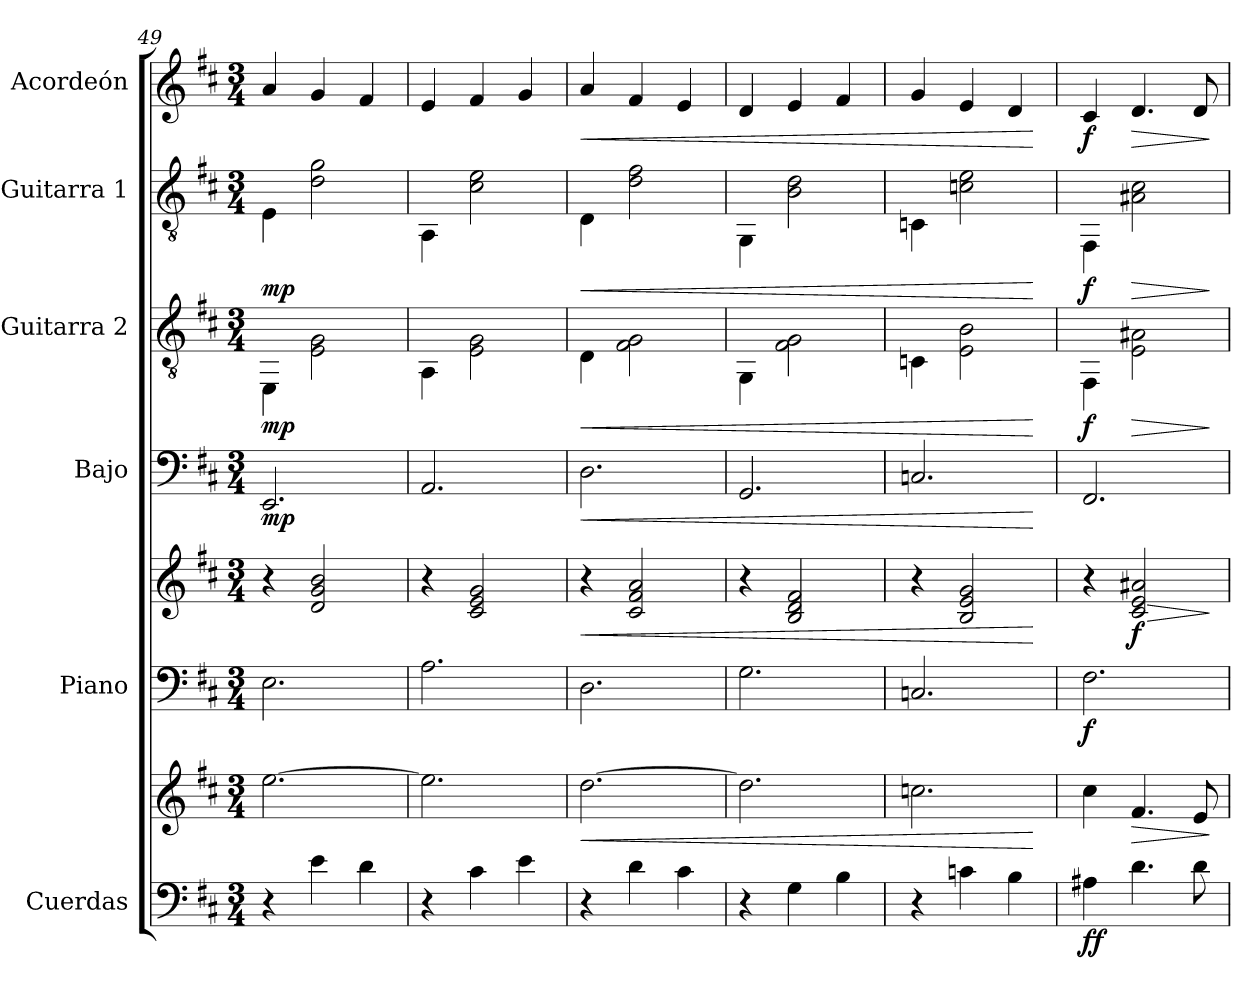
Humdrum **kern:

**kern	**kern	**dynam	**kern	**kern	**dynam	**kern	**dynam	**kern	**dynam	**kern	**dynam	**kern	**dynam
*part6	*part6	*part6	*part5	*part5	*part5	*part4	*part4	*part3	*part3	*part2	*part2	*part1	*part1
*staff8	*staff7	*staff7/8	*staff6	*staff5	*staff5/6	*staff4	*staff4	*staff3	*staff3	*staff2	*staff2	*staff1	*staff1
*I"Cuerdas	*	*	*I"Piano	*	*	*I"Bajo	*	*I"Guitarra 2	*	*I"Guitarra 1	*	*I"Acordeón	*
*I'Cuerd.	*	*	*I'Pno.	*	*	*I'Bajo	*	*I'Guit.2	*	*I'Guit.1	*	*I'Acord.	*
*clefF4	*clefG2	*	*clefF4	*clefG2	*	*clefF4	*	*clefGv2	*	*clefGv2	*	*clefG2	*
*	*	*	*	*	*	*ITrd7c12	*	*	*	*	*	*	*
*k[f#c#]	*k[f#c#]	*	*k[f#c#]	*k[f#c#]	*	*k[f#c#]	*	*k[f#c#]	*	*k[f#c#]	*	*k[f#c#]	*
*M3/4	*M3/4	*	*M3/4	*M3/4	*	*M3/4	*	*M3/4	*	*M3/4	*	*M3/4	*
=49	=49	=49	=49	=49	=49	=49	=49	=49	=49	=49	=49	=49	=49
!	!	!LO:DY:b=2	!	!	!	!	!	!	!	!	!	!	!
!	!	!LO:DY:n=1:b	!	!	!LO:DY:b=2	!	!	!	!	!	!	!	!
!	!	!	!	!	!LO:DY:n=1:b	!	!LO:DY:b	!	!LO:DY:b	!	!LO:DY:b	!	!
4r	[2.ee\	mp mp	2.E\	4r	mp mp	2.EEE/	mp	4EE\	mp	4E\	mp	4a/	.
4e\	.	.	.	2d/ 2g/ 2b/	.	.	.	2E\ 2G\	.	2d\ 2g\	.	4g/	.
4d\	.	.	.	.	.	.	.	.	.	.	.	4f#/	.
=50	=50	=50	=50	=50	=50	=50	=50	=50	=50	=50	=50	=50	=50
4r	2.ee\]	.	2.A\	4r	.	2.AAA/	.	4AA\	.	4AA\	.	4e/	.
4c#\	.	.	.	2c#/ 2e/ 2g/	.	.	.	2E\ 2G\	.	2c#\ 2e\	.	4f#/	.
4e\	.	.	.	.	.	.	.	.	.	.	.	4g/	.
=51	=51	=51	=51	=51	=51	=51	=51	=51	=51	=51	=51	=51	=51
!	!	!LO:HP:b	!	!	!LO:HP:b	!	!LO:HP:b	!	!LO:HP:b	!	!LO:HP:b	!	!LO:HP:b
4r	[2.dd\	<	2.D\	4r	<	2.DD\	<	4D\	<	4D\	<	4a/	<
4d\	.	.	.	2c#/ 2f#/ 2a/	.	.	.	2F#\ 2G\	.	2d\ 2f#\	.	4f#/	.
4c#\	.	.	.	.	.	.	.	.	.	.	.	4e/	.
!!LO:PB:g=z
=52	=52	=52	=52	=52	=52	=52	=52	=52	=52	=52	=52	=52	=52
4r	2.dd\]	.	2.G\	4r	.	2.GGG/	.	4GG\	.	4GG\	.	4d/	.
4G\	.	.	.	2B/ 2d/ 2f#/	.	.	.	2F#\ 2G\	.	2B\ 2d\	.	4e/	.
4B\	.	.	.	.	.	.	.	.	.	.	.	4f#/	.
=53	=53	=53	=53	=53	=53	=53	=53	=53	=53	=53	=53	=53	=53
4r	2.ccn\	.	2.Cn/	4r	.	2.CCn/	.	4Cn\	.	4Cn\	.	4g/	.
4cn\	.	.	.	2B/ 2e/ 2g/	.	.	.	2E\ 2B\	.	2cn\ 2e\	.	4e/	.
4B\	.	.	.	.	.	.	.	.	.	.	.	4d/	.
.	.	[	.	.	[	.	[	.	[	.	[	.	[
=54	=54	=54	=54	=54	=54	=54	=54	=54	=54	=54	=54	=54	=54
!	!	!LO:DY:b=2	!	!	!	!	!	!	!	!	!	!	!
!	!	!LO:DY:n=1:b	!	!	!LO:DY:b=2	!	!	!	!LO:DY:b	!	!LO:DY:b	!	!LO:DY:b
4A#X\	4cc#\	f f	2.F#\	4r	f	2.FFF#/	.	4FF#\	f	4FF#\	f	4c#/	f
!	!	!LO:HP:b	!	!	!LO:HP:b	!	!	!	!LO:HP:b	!	!LO:HP:b	!	!LO:HP:b
!	!	!	!	!	!LO:DY:n=1:b	!	!	!	!	!	!	!	!
4.d\	4.f#/	>	.	2c#/ 2e/ 2a#X/	> f	.	.	2E\ 2A#X\	>	2A#X\ 2c#\	>	4.d/	>
8d\	8e/	.	.	.	.	.	.	.	.	.	.	8d/	.
.	.	]	.	.	]	.	.	.	]	.	]	.	]
=	=	=	=	=	=	=	=	=	=	=	=	=	=
*-	*-	*-	*-	*-	*-	*-	*-	*-	*-	*-	*-	*-	*-
